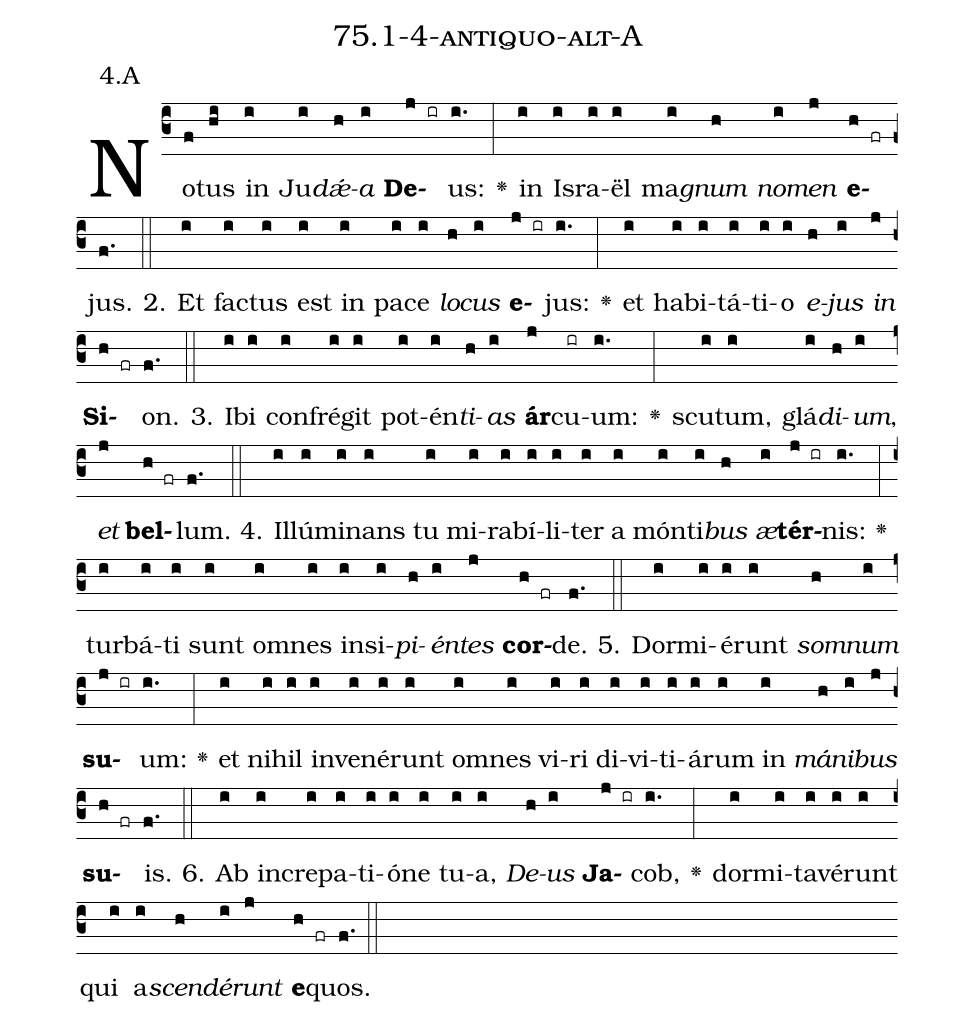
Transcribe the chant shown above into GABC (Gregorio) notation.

name: 75.1-4-antiquo-alt-A;
annotation: 4.A;
%%
(c3)No(f)tus(hi) in(i) Ju(i)<i>dǽ</i>(h)<i>a</i>(i) <b>De</b>(j ir)us:(i.) <v>\greheightstar</v>(:) in(i) Is(i)ra(i)ël(i) ma(i)<i>gnum</i>(h) <i>no</i>(i)<i>men</i>(j) <b>e</b>(h fr)jus.(f.) (::)
2. Et(i) fac(i)tus(i) est(i) in(i) pa(i)ce(i) <i>lo</i>(h)<i>cus</i>(i) <b>e</b>(j ir)jus:(i.) <v>\greheightstar</v>(:) et(i) ha(i)bi(i)tá(i)ti(i)o(i) <i>e</i>(h)<i>jus</i>(i) <i>in</i>(j) <b>Si</b>(h fr)on.(f.) (::)
3. I(i)bi(i) con(i)fré(i)git(i) pot(i)én(i)<i>ti</i>(h)<i>as</i>(i) <b>ár</b>(j)cu(ir)um:(i.) <v>\greheightstar</v>(:) scu(i)tum,(i) glá(i)<i>di</i>(h)<i>um</i>,(i) <i>et</i>(j) <b>bel</b>(h fr)lum.(f.) (::)
4. Il(i)lú(i)mi(i)nans(i) tu(i) mi(i)ra(i)bí(i)li(i)ter(i) a(i) món(i)ti(i)<i>bus</i>(h) <i>æ</i>(i)<b>tér</b>(j ir)nis:(i.) <v>\greheightstar</v>(:) tur(i)bá(i)ti(i) sunt(i) om(i)nes(i) in(i)si(i)<i>pi</i>(h)<i>én</i>(i)<i>tes</i>(j) <b>cor</b>(h fr)de.(f.) (::)
5. Dor(i)mi(i)é(i)runt(i) <i>som</i>(h)<i>num</i>(i) <b>su</b>(j ir)um:(i.) <v>\greheightstar</v>(:) et(i) ni(i)hil(i) in(i)ve(i)né(i)runt(i) om(i)nes(i) vi(i)ri(i) di(i)vi(i)ti(i)á(i)rum(i) in(i) <i>má</i>(h)<i>ni</i>(i)<i>bus</i>(j) <b>su</b>(h fr)is.(f.) (::)
6. Ab(i) in(i)cre(i)pa(i)ti(i)ó(i)ne(i) tu(i)a,(i) <i>De</i>(h)<i>us</i>(i) <b>Ja</b>(j ir)cob,(i.) <v>\greheightstar</v>(:) dor(i)mi(i)ta(i)vé(i)runt(i) qui(i) a(i)<i>scen</i>(h)<i>dé</i>(i)<i>runt</i>(j) <b>e</b>(h fr)quos.(f.) (::)
